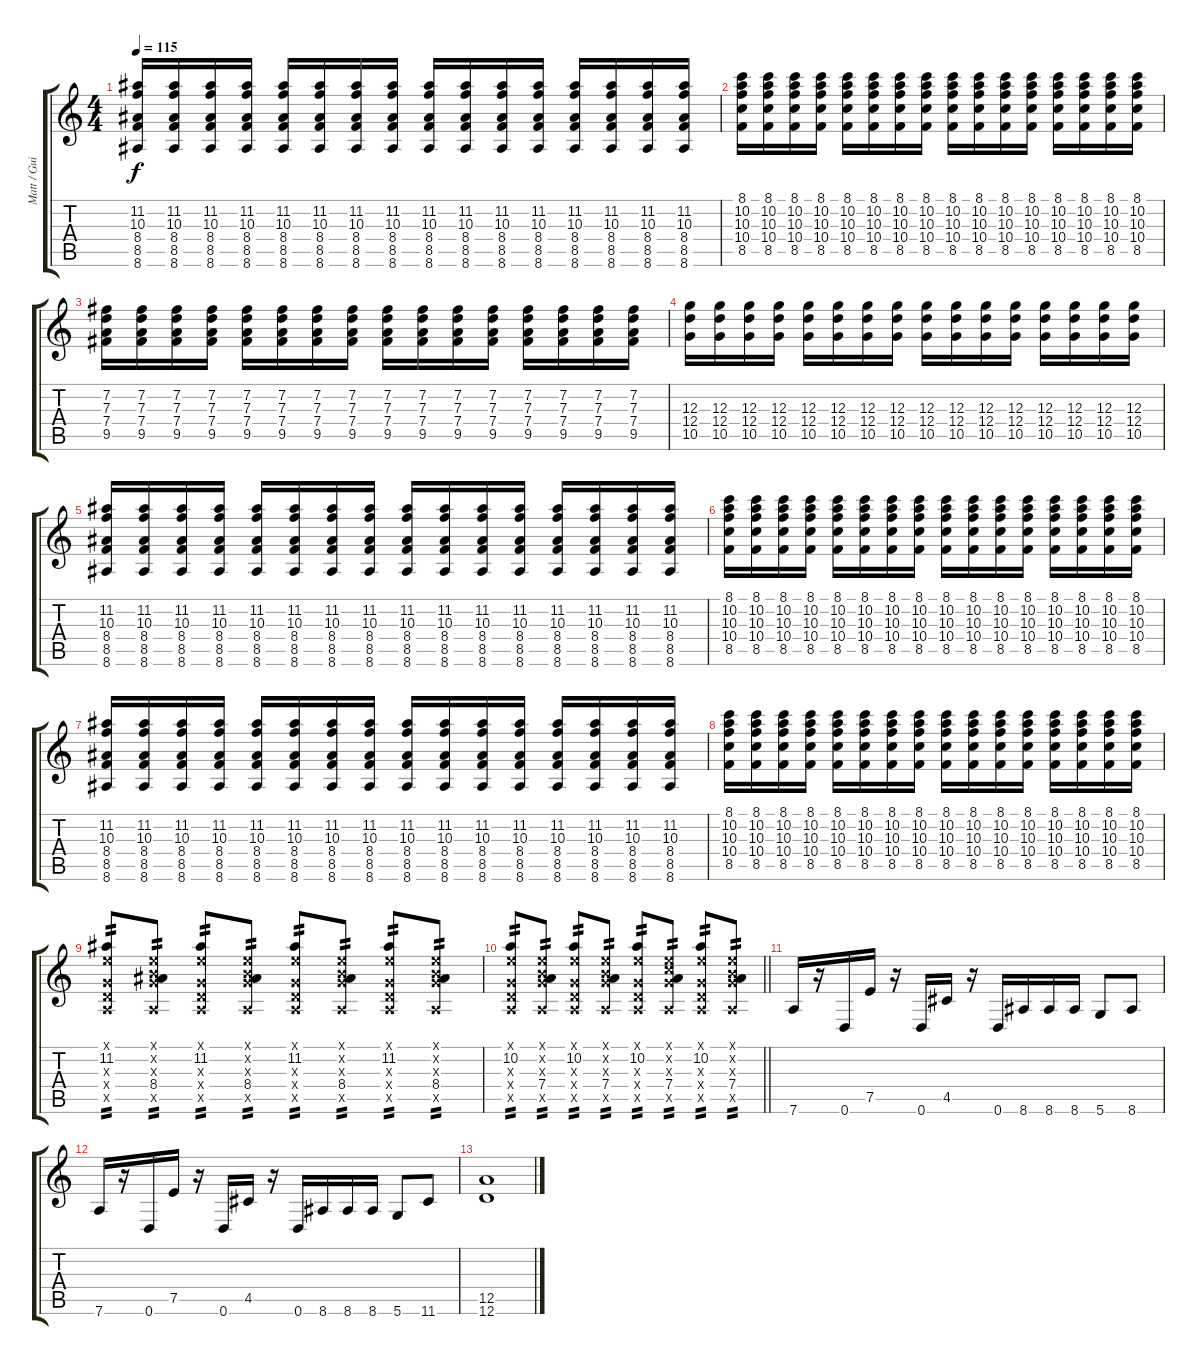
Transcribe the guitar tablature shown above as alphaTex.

\track ("Matt / Guitar" "Matt / Gui") {instrument electricguitarclean}
\staff {score tabs}
\tuning (E4 B3 G3 D3 A2 D2) {hide}
\ts (4 4)
\tempo 115
\clef g2
\ks c
(11.2 10.3 8.4 8.5 8.6).16{dy f} (11.2 10.3 8.4 8.5 8.6).16 (11.2 10.3 8.4 8.5 8.6).16 (11.2 10.3 8.4 8.5 8.6).16 (11.2 10.3 8.4 8.5 8.6).16 (11.2 10.3 8.4 8.5 8.6).16 (11.2 10.3 8.4 8.5 8.6).16 (11.2 10.3 8.4 8.5 8.6).16 (11.2 10.3 8.4 8.5 8.6).16 (11.2 10.3 8.4 8.5 8.6).16 (11.2 10.3 8.4 8.5 8.6).16 (11.2 10.3 8.4 8.5 8.6).16 (11.2 10.3 8.4 8.5 8.6).16 (11.2 10.3 8.4 8.5 8.6).16 (11.2 10.3 8.4 8.5 8.6).16 (11.2 10.3 8.4 8.5 8.6).16 |
(8.1 10.2 10.3 10.4 8.5).16 (8.1 10.2 10.3 10.4 8.5).16 (8.1 10.2 10.3 10.4 8.5).16 (8.1 10.2 10.3 10.4 8.5).16 (8.1 10.2 10.3 10.4 8.5).16 (8.1 10.2 10.3 10.4 8.5).16 (8.1 10.2 10.3 10.4 8.5).16 (8.1 10.2 10.3 10.4 8.5).16 (8.1 10.2 10.3 10.4 8.5).16 (8.1 10.2 10.3 10.4 8.5).16 (8.1 10.2 10.3 10.4 8.5).16 (8.1 10.2 10.3 10.4 8.5).16 (8.1 10.2 10.3 10.4 8.5).16 (8.1 10.2 10.3 10.4 8.5).16 (8.1 10.2 10.3 10.4 8.5).16 (8.1 10.2 10.3 10.4 8.5).16 |
(7.2 7.3 7.4 9.5).16 (7.2 7.3 7.4 9.5).16 (7.2 7.3 7.4 9.5).16 (7.2 7.3 7.4 9.5).16 (7.2 7.3 7.4 9.5).16 (7.2 7.3 7.4 9.5).16 (7.2 7.3 7.4 9.5).16 (7.2 7.3 7.4 9.5).16 (7.2 7.3 7.4 9.5).16 (7.2 7.3 7.4 9.5).16 (7.2 7.3 7.4 9.5).16 (7.2 7.3 7.4 9.5).16 (7.2 7.3 7.4 9.5).16 (7.2 7.3 7.4 9.5).16 (7.2 7.3 7.4 9.5).16 (7.2 7.3 7.4 9.5).16 |
(12.3 12.4 10.5).16 (12.3 12.4 10.5).16 (12.3 12.4 10.5).16 (12.3 12.4 10.5).16 (12.3 12.4 10.5).16 (12.3 12.4 10.5).16 (12.3 12.4 10.5).16 (12.3 12.4 10.5).16 (12.3 12.4 10.5).16 (12.3 12.4 10.5).16 (12.3 12.4 10.5).16 (12.3 12.4 10.5).16 (12.3 12.4 10.5).16 (12.3 12.4 10.5).16 (12.3 12.4 10.5).16 (12.3 12.4 10.5).16 |
(11.2 10.3 8.4 8.5 8.6).16 (11.2 10.3 8.4 8.5 8.6).16 (11.2 10.3 8.4 8.5 8.6).16 (11.2 10.3 8.4 8.5 8.6).16 (11.2 10.3 8.4 8.5 8.6).16 (11.2 10.3 8.4 8.5 8.6).16 (11.2 10.3 8.4 8.5 8.6).16 (11.2 10.3 8.4 8.5 8.6).16 (11.2 10.3 8.4 8.5 8.6).16 (11.2 10.3 8.4 8.5 8.6).16 (11.2 10.3 8.4 8.5 8.6).16 (11.2 10.3 8.4 8.5 8.6).16 (11.2 10.3 8.4 8.5 8.6).16 (11.2 10.3 8.4 8.5 8.6).16 (11.2 10.3 8.4 8.5 8.6).16 (11.2 10.3 8.4 8.5 8.6).16 |
(8.1 10.2 10.3 10.4 8.5).16 (8.1 10.2 10.3 10.4 8.5).16 (8.1 10.2 10.3 10.4 8.5).16 (8.1 10.2 10.3 10.4 8.5).16 (8.1 10.2 10.3 10.4 8.5).16 (8.1 10.2 10.3 10.4 8.5).16 (8.1 10.2 10.3 10.4 8.5).16 (8.1 10.2 10.3 10.4 8.5).16 (8.1 10.2 10.3 10.4 8.5).16 (8.1 10.2 10.3 10.4 8.5).16 (8.1 10.2 10.3 10.4 8.5).16 (8.1 10.2 10.3 10.4 8.5).16 (8.1 10.2 10.3 10.4 8.5).16 (8.1 10.2 10.3 10.4 8.5).16 (8.1 10.2 10.3 10.4 8.5).16 (8.1 10.2 10.3 10.4 8.5).16 |
(11.2 10.3 8.4 8.5 8.6).16 (11.2 10.3 8.4 8.5 8.6).16 (11.2 10.3 8.4 8.5 8.6).16 (11.2 10.3 8.4 8.5 8.6).16 (11.2 10.3 8.4 8.5 8.6).16 (11.2 10.3 8.4 8.5 8.6).16 (11.2 10.3 8.4 8.5 8.6).16 (11.2 10.3 8.4 8.5 8.6).16 (11.2 10.3 8.4 8.5 8.6).16 (11.2 10.3 8.4 8.5 8.6).16 (11.2 10.3 8.4 8.5 8.6).16 (11.2 10.3 8.4 8.5 8.6).16 (11.2 10.3 8.4 8.5 8.6).16 (11.2 10.3 8.4 8.5 8.6).16 (11.2 10.3 8.4 8.5 8.6).16 (11.2 10.3 8.4 8.5 8.6).16 |
(8.1 10.2 10.3 10.4 8.5).16 (8.1 10.2 10.3 10.4 8.5).16 (8.1 10.2 10.3 10.4 8.5).16 (8.1 10.2 10.3 10.4 8.5).16 (8.1 10.2 10.3 10.4 8.5).16 (8.1 10.2 10.3 10.4 8.5).16 (8.1 10.2 10.3 10.4 8.5).16 (8.1 10.2 10.3 10.4 8.5).16 (8.1 10.2 10.3 10.4 8.5).16 (8.1 10.2 10.3 10.4 8.5).16 (8.1 10.2 10.3 10.4 8.5).16 (8.1 10.2 10.3 10.4 8.5).16 (8.1 10.2 10.3 10.4 8.5).16 (8.1 10.2 10.3 10.4 8.5).16 (8.1 10.2 10.3 10.4 8.5).16 (8.1 10.2 10.3 10.4 8.5).16 |
(0.1{x} 11.2 0.3{x} 0.4{x} 0.5{x}).8{tp 2} (0.1{x} 0.2{x} 0.3{x} 8.4 0.5{x}).8{tp 2} (0.1{x} 11.2 0.3{x} 0.4{x} 0.5{x}).8{tp 2} (0.1{x} 0.2{x} 0.3{x} 8.4 0.5{x}).8{tp 2} (0.1{x} 11.2 0.3{x} 0.4{x} 0.5{x}).8{tp 2} (0.1{x} 0.2{x} 0.3{x} 8.4 0.5{x}).8{tp 2} (0.1{x} 11.2 0.3{x} 0.4{x} 0.5{x}).8{tp 2} (0.1{x} 0.2{x} 0.3{x} 8.4 0.5{x}).8{tp 2} |
\barLineRight lightlight
(0.1{x} 10.2 0.3{x} 0.4{x} 0.5{x}).8{tp 2} (0.1{x} 0.2{x} 0.3{x} 7.4 0.5{x}).8{tp 2} (0.1{x} 10.2 0.3{x} 0.4{x} 0.5{x}).8{tp 2} (0.1{x} 0.2{x} 0.3{x} 7.4 0.5{x}).8{tp 2} (0.1{x} 10.2 0.3{x} 0.4{x} 0.5{x}).8{tp 2} (0.1{x} 1.2{x} 0.3{x} 7.4 0.5{x}).8{tp 2} (0.1{x} 10.2 0.3{x} 0.4{x} 0.5{x}).8{tp 2} (0.1{x} 0.2{x} 0.3{x} 7.4 0.5{x}).8{tp 2} |
7.6.16 r.16 0.6.16 7.5.16 r.16 0.6.16 4.5.16 r.16 0.6.16 8.6.16 8.6.16 8.6.16 5.6.8 8.6.8 |
7.6.16 r.16 0.6.16 7.5.16 r.16 0.6.16 4.5.16 r.16 0.6.16 8.6.16 8.6.16 8.6.16 5.6.8 11.6.8 |
(12.5 12.6).1
